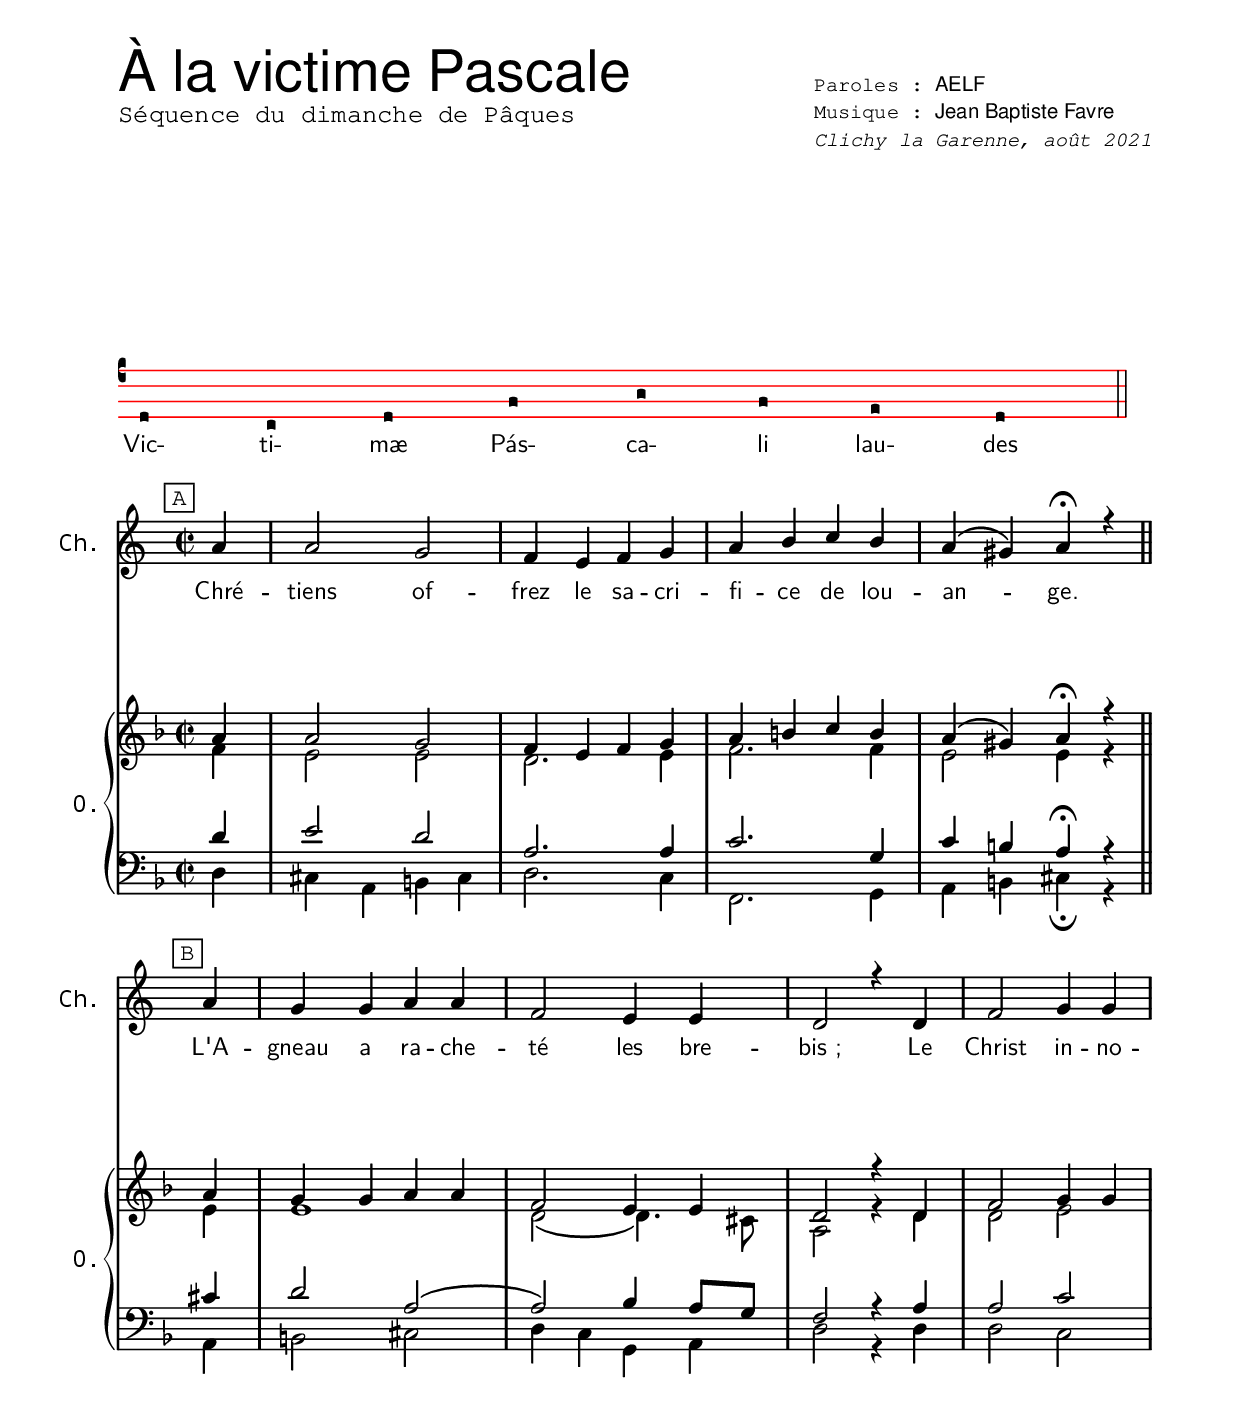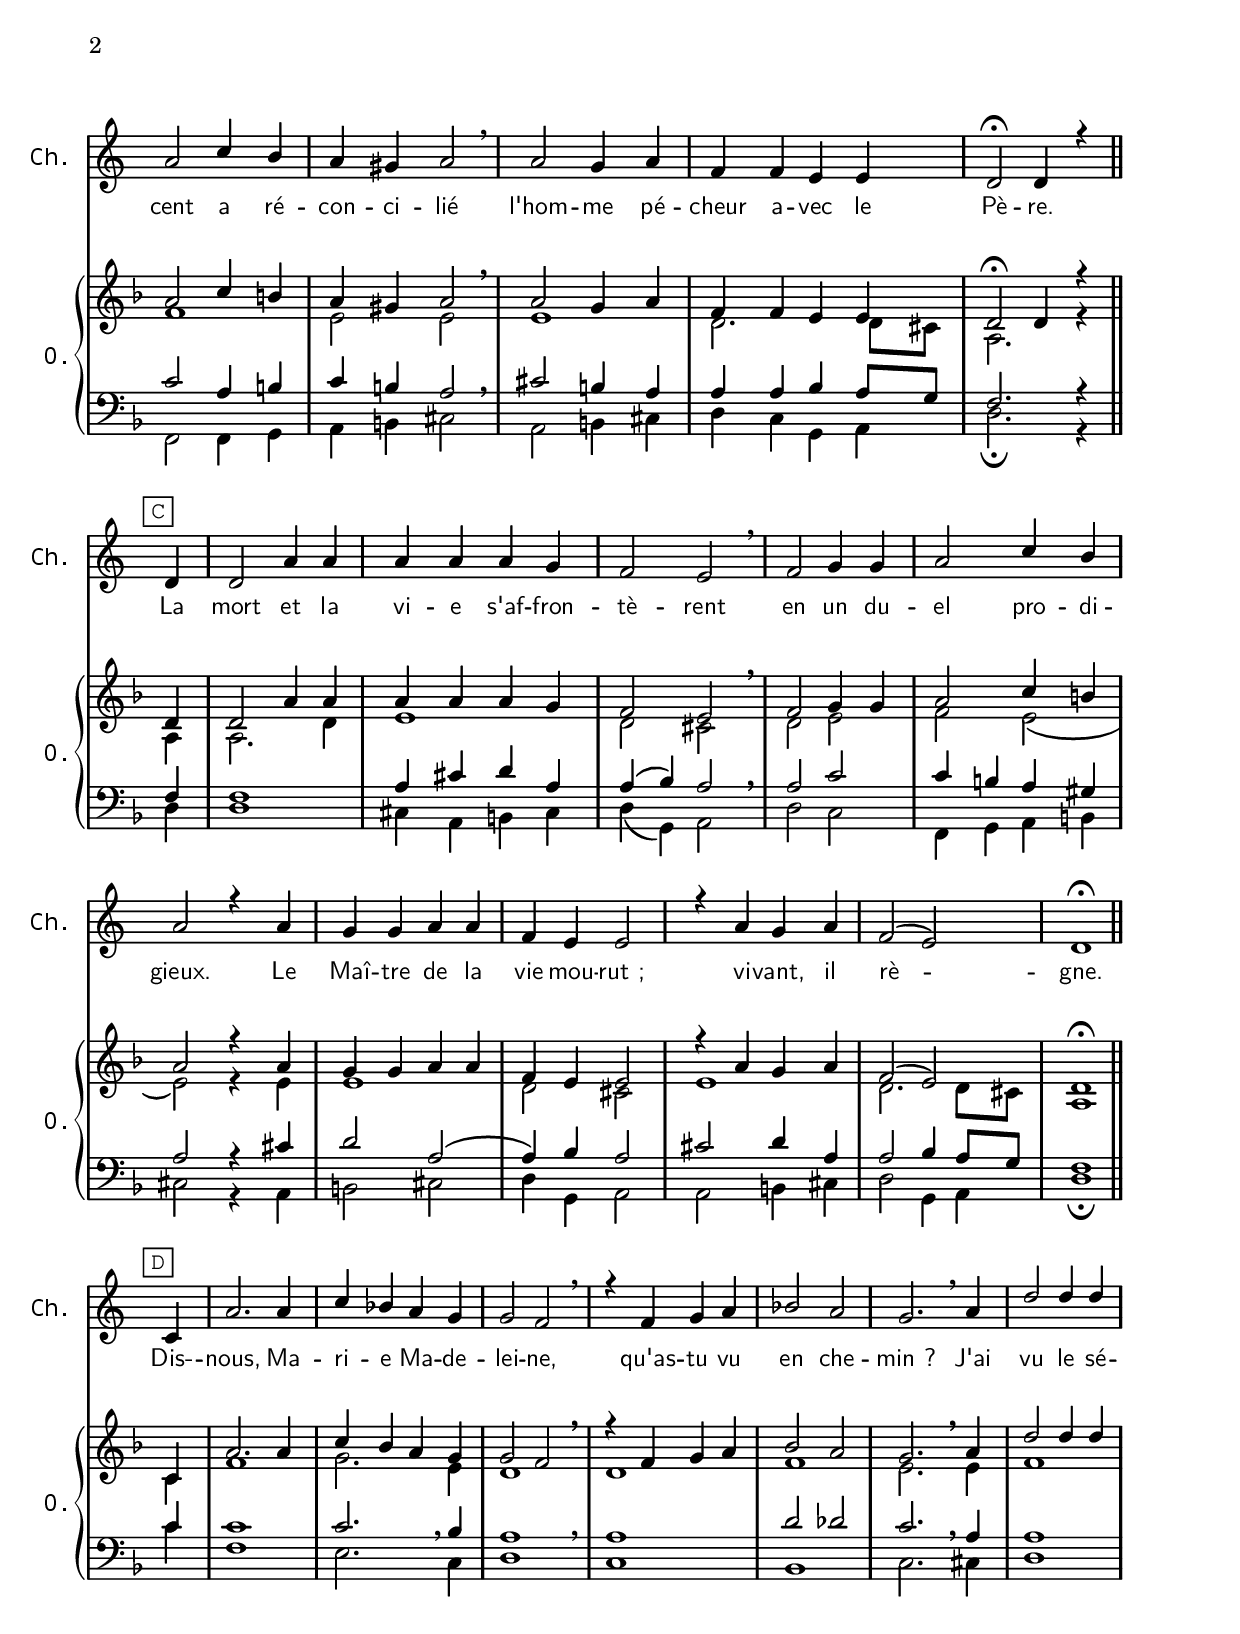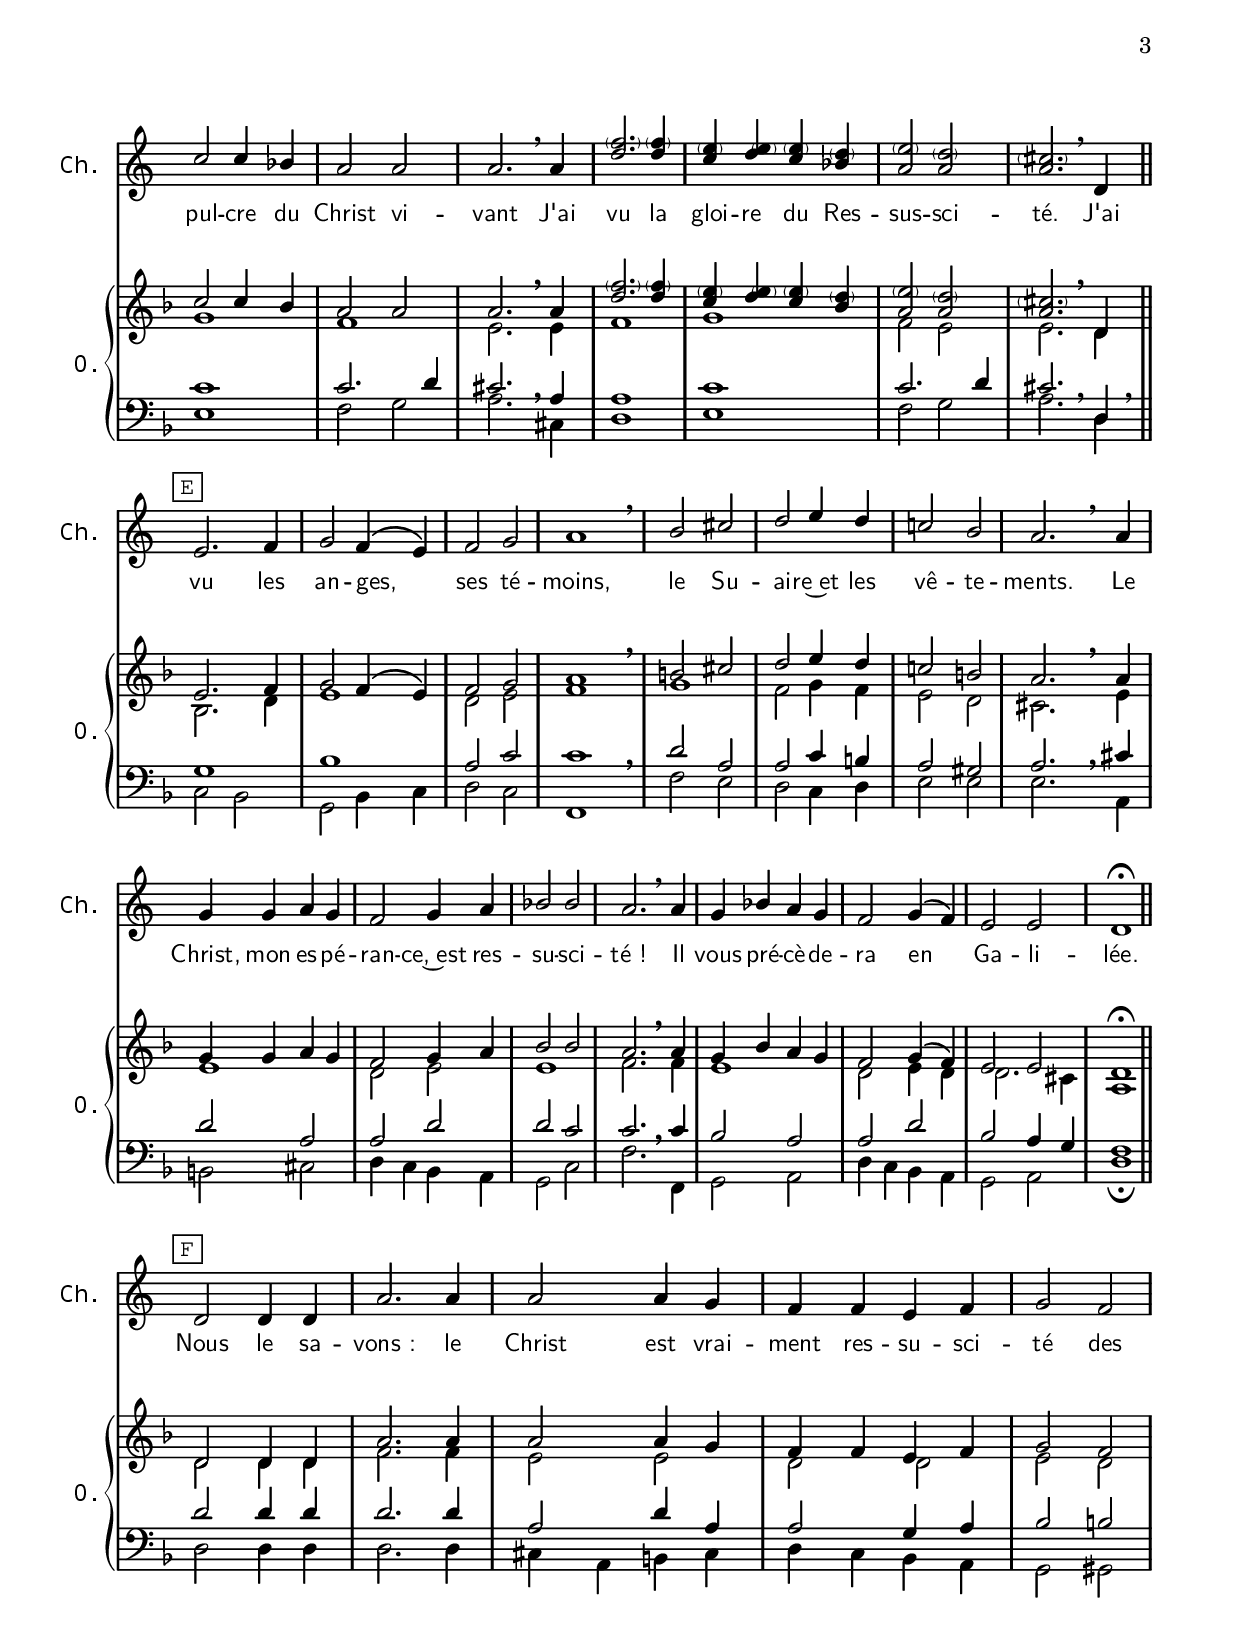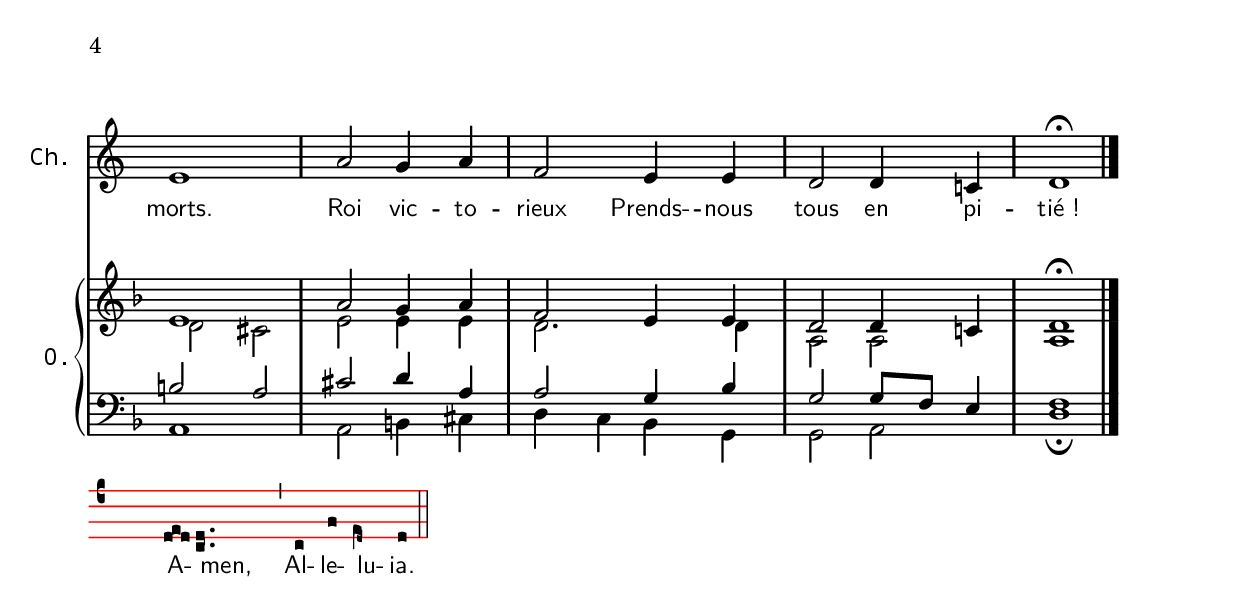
\version "2.22.0"
\language "english"
\include "gregorian.ly"
\include "../libs/commonFunctions.ily"

headers = \header {
  title = "À la victime Pascale"
  subtitle = "Séquence du dimanche de Pâques"
  composer = "Jean Baptiste Favre"
  poet = "AELF"
  subsubtitle = "Clichy la Garenne, août 2021"
  dedication = "Au père Thomas B."
  }

cantusSolistMusic = {
  \clef "vaticana-do3"
  %\noBreak
  d c d f g f e d \finalis
}
amenSolistMusic = {
  \clef "vaticana-do3"
  \[ d\melisma e d\melismaEnd \] \[ \augmentum c\melisma \pes \augmentum d\melismaEnd \] \divisioMinima c f \[ e\melisma \flexa \deminutum d\melismaEnd \] d \finalis
}
%%%%%%%%%%%%%%%%%%%%%%%%%%
%%%%%     Répons     %%%%%
%%%%%%%%%%%%%%%%%%%%%%%%%%
reponsRhythms = {
  \key f \major \time 2/2
  \markCustom "A"
  \partial 4 s4 s1*4  \bar "||" \break % Chrétiens offrez…
  \markCustom "B"
  \partial 4 s4 s1*9  \bar "||" \break % L'Agneau…
  \markCustom "C"
  \partial 4 s4 s1*11 \bar "||" \break % La mort et la vie…
%  \markCustom "D'"
%  \partial 4 s4 s1*14 \bar "||" \break % Dis-nous Marie Madeleine…
%  \markCustom "E'"
%                s1*16 \bar "||" \pageBreak % J'ai vu les anges
  \markCustom "D"
  \partial 4 s4 s1*14 \bar "||" \break % Dis-nous Marie Madeleine…
  \markCustom "E"
                s1*16 \bar "||" \break % J'ai vu les anges
  \markCustom "F"
                s1*10 \bar "|." \break % Nous le savons
  }
reponsSopranosMusic = \relative c'' {
  \partial 4 a4 a2 g f4 e f g a b c b a4 (gs) a4 \fermata r4 % Chrétiens offrez…

  \partial 4 a4 g g a a f2 e4 e d2 r4 % L'Agneau…
  d4 f2 g4 g a2 c4 b a4 gs a2 \breathe
  a2 g4 a f f e e d2 \fermata d4 r4

  \partial 4 d d2 a'4 a a4 a a4 g f2 e2 \breathe % La mort et la vie…
  f2 g4 g a2 c4 b a2 r4
  a4 g g a a f4 e e2 r4
  a4 g a f2 (e) d1 \fermata

  %{
  \partial 4 d4 d2. a'4 a2 a4 g f2 e \breathe % Dis-nous Marie Madeleine…
  f2 g a c4 b a2. \breathe
  a4 g2 a4 g f2 e4 f g2 f2 e1
  r4 a4 g a f2 f g4 f e e d1 \fermata

  d2 a'4 a a2. g4 f2 e2 d1 % J'ai vu les Anges
  f2 g2 a2 c4 b a2 gs a2. \breathe
  a4 g g a a f2 g4 a g2 f e2. \breathe
  a4 g g a a f2. f4 g (f) e2 d1
  %}
  \partial 4 c4 a'2. a4 c bf a g g2 f2 \breathe % Dis-nous Marie Madeleine…
  r4 f4 g a bf2 a g2. \breathe
  a4 d2 d4 d c2 c4 bf a2 a a2. \breathe
  a4 <d \parenthesize f>2. <d \parenthesize f>4 <c \parenthesize e> <d \parenthesize e> <c \parenthesize e> <bf \parenthesize d> <a \parenthesize e'>2 <a \parenthesize d> <a \parenthesize cs>2. \breathe

  d,4 e2. f4 g2 f4 (e) f2 g a1 \breathe % J'ai vu les Anges
  b2 cs d e4 d c!2 b a2. \breathe
  a4 g g a4 g f2 g4 a bf2 bf a2. \breathe
  a4 g bf a g f2 g4 (f) e2 e d1 \fermata

  d2 d4 d a'2. a4 a2 a4 g4 f f e f g2 f e1 % Nous le savons
  a2 g4 a f2 e4 e d2 d4 c! d1 \fermata
  }
reponsAltosMusic = \relative c' {
  \partial 4 f4 e2 e d2. e4 f2. f4 e2 e4 r4 % Chrétiens offrez…

  \partial 4 e4 e1 d2 (d4.) cs8 a2 r4 % L'Agneau…
  d4 d2 e2 f1 e2 e2 \breathe
  e1 d2. d8 cs a2. r4

  \partial 4 a4 a2. d4 e1 d2 cs2 \breathe % La mort et la vie…
  d2 e f e2 (e) r4
  e4 e1 d2 cs2
  e1 d2. d8 cs a1

%{
  \partial 4 a4 a2. d4 e2 e2 d2 cs \breathe
  d2 e f e2 e2. \breathe
  e4 e2 e d d d d cs1
  e2 e2 d1 d2 d4. cs8 a1

  d2 f4 f e2. e4 d2 cs d1
  d2 e f f e e e2.
  e4 e2 e d d d d cs2.
  e4 e2 e2 d1 d2 d4 cs a1
%}
  \partial 4 c4 f1 g2. e4 d1 \breathe % Dis-nous Marie Madeleine…
  d1 f1 e2. \breathe
  e4 f1 g1 f1 e2. \breathe
  e4 f1 g1 f2 e e2. \breathe

  d4 bf2. d4 e1 d2 e f1 \breathe % J'ai vu les anges
  g1 f2 g4 f e2 d cs2. \breathe
  e4 e1 d2 e2 e1 f2. \breathe
  f4 e1 d2 e4 d d2. cs4 a1

  d2 d4 d f2. f4 e2 e d d e d d cs2 % Nous le savons
  e2 e4 e d2. d4 a2 a a1
  }
reponsTenorsMusic =  \relative c' {
  \partial 4 d4 e2 d2 a2. a4 c2. g4 c4 b a4 \fermata r4 % Chrétiens offrez…

  \partial 4 cs4 d2 a2 (a2) bf4 a8 g f2 r4 % L'Agneau…
  a4 a2 c2 c2 a4 b c4 b a2 \breathe
  cs2 b4 a a a bf a8 g f2. r4

  \partial 4 f4 f1 a4 cs d a a4 (bf) a2 \breathe % La mort et la vie…
  a2 c c4 b a gs a2 r4 cs d2 a (a4) bf a2
  cs2 d4 a a2 bf4 a8 g f1

%{
  \partial 4 f4 f2. f4  a4 cs d a a4 (bf8 b) a2 \breathe
  a2 c c4 b a gs a2. \breathe
  cs4 d2 a a a bf b a1
  cs2 d4 a a2 bf4 b a2. g4 f1

  d'2 a4 a a2. a4 a2 a4 g f1
  a2 c c2 a4 g c2 b a2.
  cs4 d2 a2 a a bf b a1
  cs2 d4 a a1 bf4 b a g f1
%}
  \partial 4 c'4 c1 c2. \breathe  % Dis-nous Marie Madeleine…
  bf4 a1 a d2 df c2. \breathe
  a4 a1 c c2. d4 cs2. \breathe
  a4 a1 c c2. d4 cs2. d,4 \breathe

  g1 bf a2 c c1 \breathe % J'ai vu les anges
  d2 a a c4 b a2 gs a2. \breathe
  cs4 d2 a2 a2 d2 d2 c2 c2. \breathe
  c4  bf2 a a d bf2 a4 g f1

  d'2 d4 d d2. d4 a2 d4 a a2 g4 a bf2 b b a2 % Nous le savons
  cs2 d4 a a2 g4 bf g2 g8 f e4 f1
  }
reponsBassesMusic =  \relative c {
  \partial 4 d4 cs a b cs d2. c4 f,2. g4 a4 b cs4 \fermata r4 % Chrétiens offrez…

  \partial 4 a4 b2 cs2 d4 c g a d2 r4 % L'Agneau…
  d4 d2 c f, f4 g a4 b cs2 \breathe
  a2 b4 cs d c g a d2. \fermata r4

  \partial 4 d4 d1 cs4 a b cs d4 (g,) a2 \breathe % La mort et la vie…
  d2 c f,4 g a b cs2 r4
  a4 b2 cs d4 g, a2
  a2 b4 cs d2 g,4 a d1 \fermata

%{
  \partial 4 d4 d2. d4 cs a b cs d8 c g gs a2 \breathe
  d2 c f,4 g a b cs2. \breathe
  a4 b2 cs4 cs d2 d4 c g2 gs a1
  a2 b4 cs d c g gs a2 a2 d1 \fermata

  d2 d4 d cs a b cs d g, a2 d1
  d2 c f, f4 g a2 b cs2.
  a4 b2 cs d4 c bf2 g2 gs a2.
  a4 b2 cs d4 c bf a g gs a2 a1
%}
  \partial 4 c'4 f,1 e2. c4 d1 \breathe % Dis-nous Marie Madeleine…
  c bf1 c2. \breathe
  cs4 d1 e f2 g a2. \breathe
  cs,4 d1 e f2 g a2. \breathe

  d,4 c2 bf g bf4 c d2 c f,1 \breathe % J'ai vu les anges
  f'2 e d c4 d e2 e e2. \breathe
  a,4 b2 cs d4 c bf a g2 c f2. \breathe
  f,4 g2 a d4 c bf a g2 a d1 \fermata

  d2 d4 d d2. d4 cs a b cs d c bf a g2 gs a1 % Nous le savons
  a2 b4 cs d4 c bf g g2 a d1 \fermata
  }
reponsLyrics = \lyricmode {
  Chré -- tiens of -- frez le sa -- cri -- fi -- ce de lou -- an -- ge.

  L'A -- gneau a ra -- che -- té les bre -- bis&nbsp;;
  Le Christ in -- no -- cent a ré -- con -- ci -- lié
  l'hom -- me pé -- cheur a -- vec le Pè -- re.

  La mort et la vi -- e s'af -- fron -- tè -- rent
  en un du -- el pro -- di -- gieux.
  Le Maî -- tre de la vie mou -- rut&nbsp;; vi -- vant, il rè -- gne.

  Dis- -- nous, Ma -- ri -- e Ma -- de -- lei -- ne,
  qu'as -- tu vu en che -- min&nbsp;?
  J'ai vu le sé -- pul -- cre du Christ vi -- vant
  J'ai vu la gloi -- re du Res -- sus -- sci -- té.

  J'ai vu les an -- ges, ses té -- moins,
  le Su -- ai -- re~et les vê -- te -- ments.
  Le Christ, mon es -- pé -- ran -- ce,~est res -- su -- sci -- té&nbsp;!
  Il vous pré -- cè -- de -- ra en Ga -- li -- lée.

  Nous le sa -- vons&nbsp;: le Christ
  est vrai -- ment res -- su -- sci -- té des morts.

  Roi vic -- to -- rieux
  Prends- -- nous tous en pi -- tié&nbsp;!

  }
%%%%%%%%%%%%%%%%%%%%%%%%%%%%%%%%%%%%%%%%%%%%
%%%%%          DRAW PARTITION          %%%%%
%%%%%%%%%%%%%%%%%%%%%%%%%%%%%%%%%%%%%%%%%%%%
FirstPageHeaders = \headers
OtherPageHeaders = \header {
  composer = ##f
  dedication = ##f
  poet = ##f
  subsubtitle = ##f
  subtitle = ##f
  title = ##f
  }

\paper {
  top-margin = 1\cm
  bottom-margin = 1\cm
  left-margin = 1\cm
  right-margin = 1\cm
  indent = 1\cm
  % Plan for recto-verso printing with inner margin
  two-sided = ##t
  inner-margin =  2\cm
  outer-margin = 1.5\cm

  oddFooterMarkup = {}
  #(include-special-characters)

  %systems-per-page = 6
  %#(define fonts
  %  (set-global-fonts
  %   #:music "emmentaler"
  %   #:brace "emmentaler"
  %   #:roman "Latin Modern Roman"
  %   #:sans "Latin Modern Sans"
  %   #:typewriter "Monospace Regular"
  %  ))
  }
FirstScorePaper = \paper {
    markup-system-spacing = #'((basic-distance . 30)
       (minimum-distance . 30)
       (padding . 5)
       (stretchability . 5))
    top-markup-spacing = #'((basic-distance . 3)
       (minimum-distance . 3)
       (padding . 3)
       (stretchability . 3))
    top-system-spacing = #'((basic-distance . 6)
       (minimum-distance . 6)
       (padding . 6)
       (stretchability . 5))
    system-system-spacing = #'((basic-distance . 3)
       (minimum-distance . 3)
       (padding . 3)
       (stretchability . 3))
    scoreTitleMarkup = \markup { \columns {
        \fill-line {
          \column {
            \line {
              \left-column {
                \fontsize #8 \sans \fromproperty #'header:title
                \fontsize #1 \typewriter \fromproperty #'header:subtitle
              }
            }
          }
          \column {
            \line {
              \fontsize #-1
              \left-column {
                \line { \concat { \typewriter "Paroles&nbsp;:&nbsp;" \sans \fromproperty #'header:poet \bold " " } }
                \line { \concat { \typewriter "Musique&nbsp;:&nbsp;" \sans \fromproperty #'header:composer \bold " " } }
                \typewriter \italic \fromproperty #'header:subsubtitle
              }
            }
          }
        }
      }
    }
    oddFooterMarkup = {}
  }
OtherScoresPaper = \paper {
    markup-system-spacing = #'((basic-distance . 3)
       (minimum-distance . 3)
       (padding . 3)
       (stretchability . 5))
    top-markup-spacing = #'((basic-distance . 3)
       (minimum-distance . 3)
       (padding . 3)
     4 (stretchability . 5))
    top-system-spacing = #'((basic-distance . 9)
       (minimum-distance . 9)
       (padding . 7)
       (stretchability . 5))
    system-system-spacing = #'((basic-distance . 3)
       (minimum-distance . 3)
       (padding . 3)
      (stretchability . 5))
  }
LastScorePaper = \paper {
    top-system-spacing = #'((basic-distance . 5)
       (minimum-distance . 3)
       (padding . 1)
       (stretchability . 10))
    system-system-spacing = #'((basic-distance . 0)
       (minimum-distance . 0)
       (padding . 1)
       (stretchability . 10))
   score-markup-spacing = #'((basic-distance . 0)
       (minimum-distance . 0)
       (padding . 1)
       (stretchability . 10))
    markup-system-spacing = #'((basic-distance . 5)
       (minimum-distance . 3)
       (padding . 1)
       (stretchability . 10))
}
AllScoreLayout = \layout {
      ragged-last = ##t
      \context {
          \Staff
          \RemoveEmptyStaves
          \override NoteHead #'style = #'altdefault
          \override InstrumentName #'font-name = #"Monospace Regular"
      }
      \context {
          \PianoStaff
          \RemoveEmptyStaves
          \override NoteHead #'style = #'altdefault
          \override InstrumentName #'font-name = #"Monospace Regular"
      }
      \context {
          \ChoirStaff
          \RemoveEmptyStaves
          \override NoteHead #'style = #'altdefault
          \override InstrumentName #'font-name = #"Monospace Regular"
      }
      \override LyricText #'font-name = #"Latin Modern Sans"
      \override Score.RehearsalMark.font-family = #'typewriter
  }
%%%%%%%%%%%%%%%%%%%%%%%%%%%%%%%%%%%%%%%%%%%%%%%%%%%%%%%%%%%%%%%%%%%
%%%%%%%%%%%%%%%%%%%          Antienne          %%%%%%%%%%%%%%%%%%%%
%%%%%%%%%%%%%%%%%%%%%%%%%%%%%%%%%%%%%%%%%%%%%%%%%%%%%%%%%%%%%%%%%%%

\bookpart { % Stance
  \FirstScorePaper
  \score {
    { % Partition Stance
      <<
        \new VaticanaVoice = "cantus" {
          \magnifyStaff #(magstep 3.5)
          \cantusSolistMusic
          \break
        }
        \new Lyrics \lyricsto "cantus" {
          Vic- ti- mæ Pás- ca- li lau- des
        }
      >>
      <<
        \new ChoirStaff = "solistStaff" \with {
          instrumentName = "Chantre"
          shortInstrumentName = "Ch."
        } {
          \new Voice = "solistVoice" { \voiceOne \reponsSopranosMusic }
        }
        \new Lyrics \lyricsto "solistVoice" { \reponsLyrics }
        \new PianoStaff = "PianoStaff" \with { shortInstrumentName = "O." }
        <<
          \new Staff = "reponsHighStaff"
          <<
            \clef "treble"
            \new Voice = "reponsRhythms" { \reponsRhythms \bar "||" }
            \new Voice = "reponsSoprano" { \voiceOne \reponsSopranosMusic }
            \new Voice = "reponsAlto" { \voiceTwo \reponsAltosMusic }
          >>
          \new Staff  = "reponsLowStaff"
          <<
            \clef "bass"
            \new Voice = "reponsRhythms" { \reponsRhythms }
            \new Voice = "reponsTenor" { \voiceOne \reponsTenorsMusic }
            \new Voice = "reponsBass" { \voiceTwo \reponsBassesMusic }
          >>
        >>
      >>
      <<
        \new VaticanaVoice = "cantus" {
          \magnifyStaff #(magstep 3.5)
          \amenSolistMusic
          \break
        }
        \new Lyrics \lyricsto "cantus" {
          A- men, Al- le- lu- ia.
        }
      >>
    }
    \AllScoreLayout
    \FirstPageHeaders
  }
}